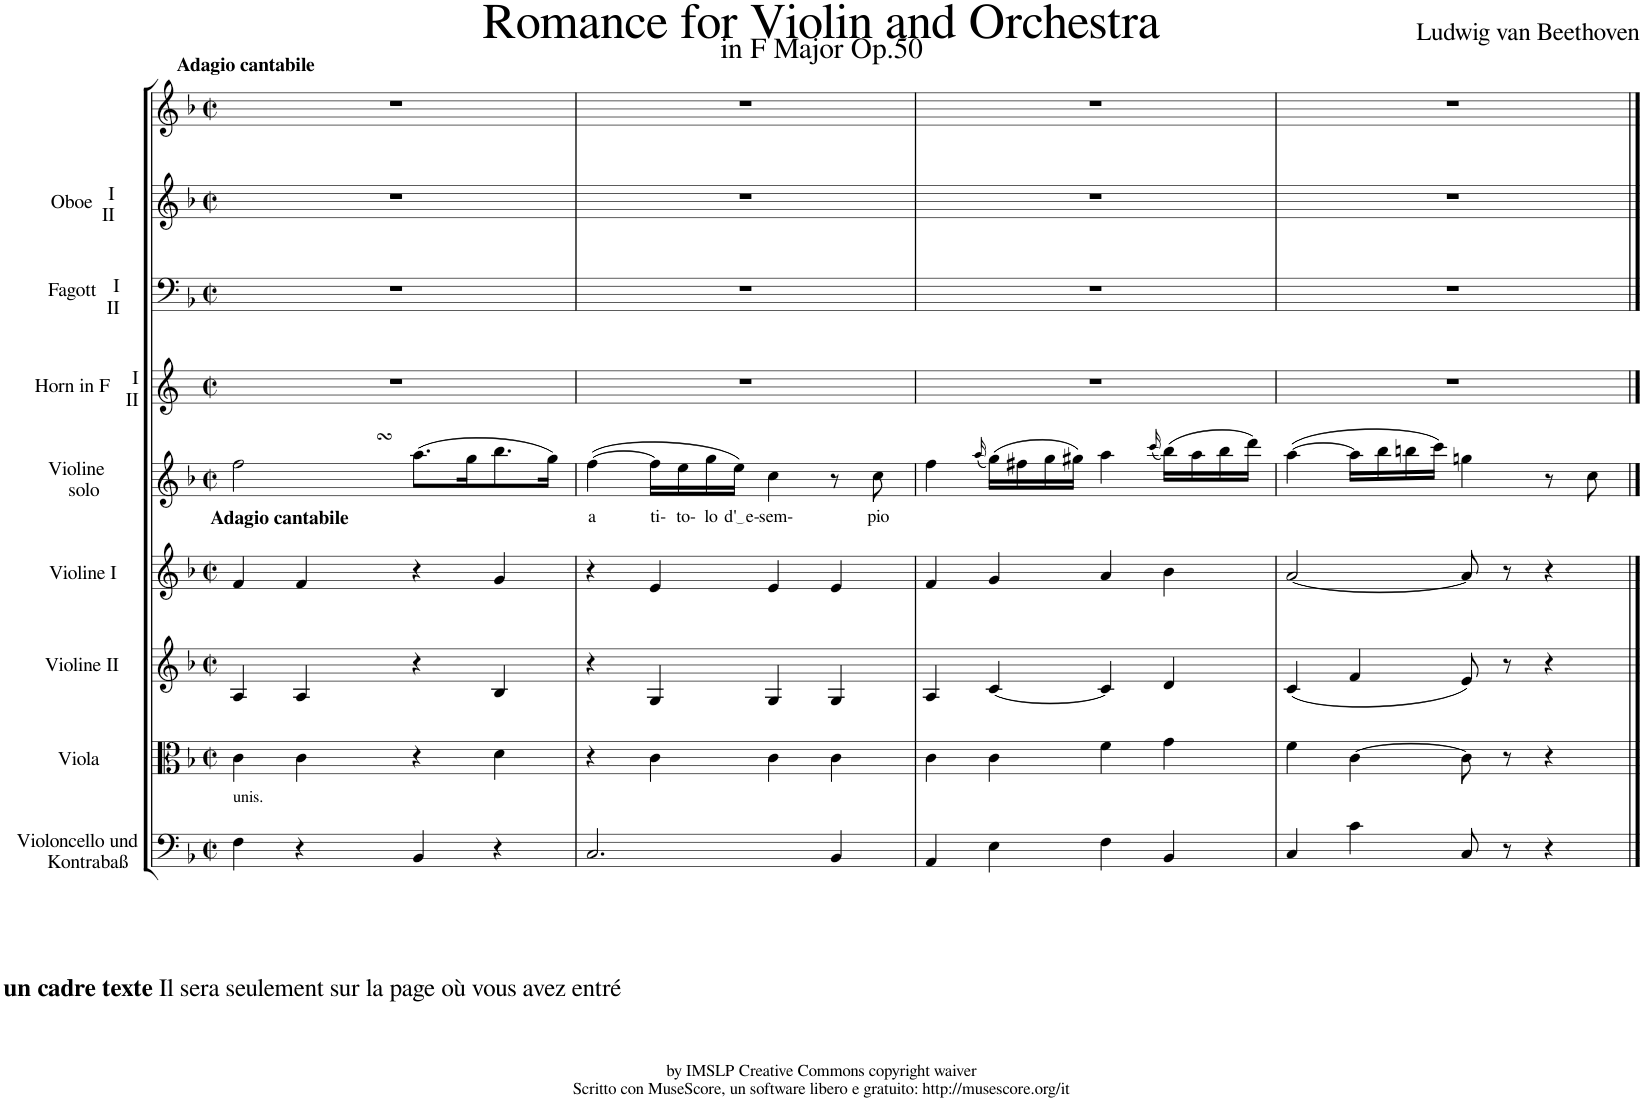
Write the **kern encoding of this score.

**kern	**kern	**kern	**kern	**kern	**text	**kern	**kern	**kern	**kern
*part9	*part8	*part7	*part6	*part5	*part5	*part4	*part3	*part2	*part1
*staff9	*staff8	*staff7	*staff6	*staff5	*staff5	*staff4	*staff3	*staff2	*staff1
*I"Violoncello	*I"Viola	*I"Violin	*I"Violin	*I"Violin	*	*I"Horn in F	*I"Bassoon	*I"Oboe	*I"Flute
*I'Vc	*I'Vla	*I'Vln	*I'Vln	*I'Vln	*	*I'Hn	*I'Bsn	*I'Ob	*I'Fl
*clefF4	*clefC3	*clefG2	*clefG2	*clefG2	*	*clefG2	*clefF4	*clefG2	*clefG2
*	*	*	*	*	*	*Trd4c7	*	*	*
*k[b-]	*k[b-]	*k[b-]	*k[b-]	*k[b-]	*	*k[]	*k[b-]	*k[b-]	*k[b-]
*M2/2	*M2/2	*M2/2	*M2/2	*M2/2	*	*M2/2	*M2/2	*M2/2	*M2/2
*met(c|)	*met(c|)	*met(c|)	*met(c|)	*met(c|)	*	*met(c|)	*met(c|)	*met(c|)	*met(c|)
=1	=1	=1	=1	=1	=1	=1	=1	=1	=1
*	*	*	*	*^	*	*	*	*	*
!	!	!	!	!	!	!	!	!	!	!LO:TX:a:B:t=Adagio cantabile
!	!	!	!	!	!	!	!	!	!LO:TX:a:t=Oboe	!
!	!	!	!	!	!	!	!	!	!LO:TX:a:t=I	!
!	!	!	!	!	!	!	!	!	!LO:TX:a:t=II	!
!	!	!	!	!	!	!	!	!LO:TX:a:t=Fagott	!	!
!	!	!	!	!	!	!	!	!LO:TX:a:t=I	!	!
!	!	!	!	!	!	!	!	!LO:TX:a:t=II	!	!
!	!	!	!	!	!	!	!LO:TX:a:t=Horn in F	!	!	!
!	!	!	!	!	!	!	!LO:TX:a:t=I	!	!	!
!	!	!	!	!	!	!	!LO:TX:a:t=II	!	!	!
!	!	!	!	!LO:TX:a:t=Violine	!	!	!	!	!	!
!	!	!	!	!LO:TX:a:t=solo	!	!	!	!	!	!
!	!	!	!LO:TX:a:t=Violine I	!	!	!	!	!	!	!
!	!	!	!LO:TX:a:B:t=Adagio cantabile	!	!	!	!	!	!	!
!	!	!LO:TX:a:t=Violine II	!	!	!	!	!	!	!	!
!	!LO:TX:a:t=Viola	!	!	!	!	!	!	!	!	!
!LO:TX:b:B:t=un cadre texte	!	!	!	!	!	!	!	!	!	!
!LO:TX:b:t=Il sera seulement sur la page où vous avez entré	!	!	!	!	!	!	!	!	!	!
!LO:TX:a:t=Violoncello und	!	!	!	!	!	!	!	!	!	!
!LO:TX:a:t=Kontrabaß	!	!	!	!	!	!	!	!	!	!
!LO:TX:a:t=unis.	!	!	!	!	!	!	!	!	!	!
4F\	4c\	4A/	4f/	2ff\	16.ryy	.	1r	1r	1r	1r
*	*	*	*	*v	*v	*	*	*	*	*
4r	4c\	4A/	4f/	.	.	.	.	.	.
*	*	*	*	*^	*	*	*	*	*
.	.	.	.	.	32ggLLL	.	.	.	.	.
.	.	.	.	.	32ff	.	.	.	.	.
.	.	.	.	.	32ee	.	.	.	.	.
.	.	.	.	.	32ff	.	.	.	.	.
.	.	.	.	.	32aaJJJ	.	.	.	.	.
4BB-/	4r	4r	4r	(8.aa\L	2ryy	.	.	.	.	.
.	.	.	.	16gg\K	.	.	.	.	.	.
4r	4d\	4B-/	4g/	8.bb-\	.	.	.	.	.	.
.	.	.	.	16gg\Jk)	.	.	.	.	.	.
*	*	*	*	*v	*v	*	*	*	*	*
=2	=2	=2	=2	=2	=2	=2	=2	=2	=2
!	!	!	!	!	!LO:LY:b	!	!	!	!
2.C/	4r	4r	4r	([4ff\	a	1r	1r	1r	1r
!	!	!	!	!	!LO:LY:b	!	!	!	!
.	4c\	4G/	4e/	16ff\LL]	ti-	.	.	.	.
!	!	!	!	!	!LO:LY:b	!	!	!	!
.	.	.	.	16ee\	to-	.	.	.	.
!	!	!	!	!	!LO:LY:b	!	!	!	!
.	.	.	.	16gg\	lo	.	.	.	.
!	!	!	!	!	!LO:LY:b	!	!	!	!
.	.	.	.	16ee\JJ)	d' e-	.	.	.	.
!	!	!	!	!	!LO:LY:b	!	!	!	!
.	4c\	4G/	4e/	4cc\	sem-	.	.	.	.
4BB-/	4c\	4G/	4e/	8r	.	.	.	.	.
!	!	!	!	!	!LO:LY:b	!	!	!	!
.	.	.	.	8cc\	pio	.	.	.	.
=3	=3	=3	=3	=3	=3	=3	=3	=3	=3
4AA/	4c\	4A/	4f/	4ff\	.	1r	1r	1r	1r
.	.	.	.	(16qaa/	.	.	.	.	.
4E\	4c\	[4c/	4g/	(16gg\LL)	.	.	.	.	.
.	.	.	.	16ff#X\	.	.	.	.	.
.	.	.	.	16gg\	.	.	.	.	.
.	.	.	.	16gg#X\JJ)	.	.	.	.	.
4F\	4f\	4c/]	4a/	4aa\	.	.	.	.	.
.	.	.	.	(16qccc/	.	.	.	.	.
4BB-/	4g\	4d/	4b-\	(16bb-\LL)	.	.	.	.	.
.	.	.	.	16aa\	.	.	.	.	.
.	.	.	.	16bb-\	.	.	.	.	.
.	.	.	.	16ddd\JJ)	.	.	.	.	.
=4	=4	=4	=4	=4	=4	=4	=4	=4	=4
4C/	4f\	(4c/	[2a/	([4aa\	.	1r	1r	1r	1r
4c\	[4c\	4f/	.	16aa\LL]	.	.	.	.	.
.	.	.	.	16bb-\	.	.	.	.	.
.	.	.	.	16bbn\	.	.	.	.	.
.	.	.	.	16ccc\JJ)	.	.	.	.	.
8C/	8c\]	8e/)	8a/]	4ggn\	.	.	.	.	.
8r	8r	8r	8r	.	.	.	.	.	.
4r	4r	4r	4r	8r	.	.	.	.	.
.	.	.	.	8cc\	.	.	.	.	.
==	==	==	==	==	==	==	==	==	==
*-	*-	*-	*-	*-	*-	*-	*-	*-	*-
